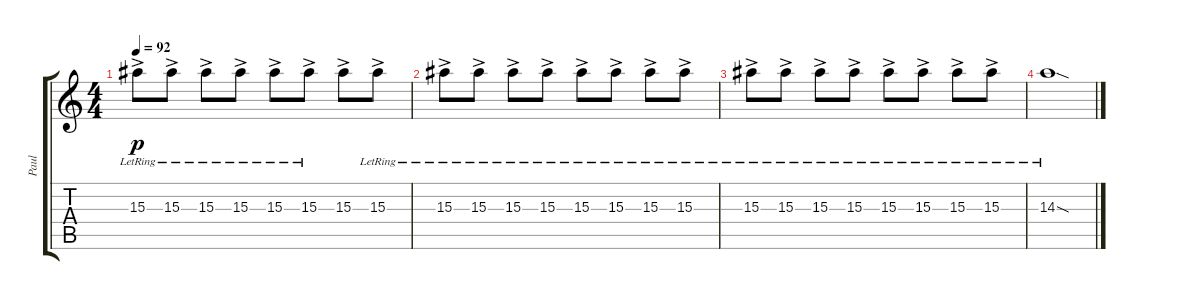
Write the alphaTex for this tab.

\track ("Paul" "Paul") {instrument overdrivenguitar}
\staff {score tabs}
\tuning (E4 B3 G3 D3 A2 E2) {hide}
\ts (4 4)
\tempo 92
\clef g2
\ks c
15.3{ac lr}.8{dy p} 15.3{ac lr}.8 15.3{ac lr}.8 15.3{ac lr}.8 15.3{ac lr}.8 15.3{ac lr}.8 15.3{ac}.8 15.3{ac lr}.8 |
15.3{ac lr}.8 15.3{ac lr}.8 15.3{ac lr}.8 15.3{ac lr}.8 15.3{ac lr}.8 15.3{ac lr}.8 15.3{ac lr}.8 15.3{ac lr}.8 |
15.3{ac lr}.8 15.3{ac lr}.8 15.3{ac lr}.8 15.3{ac lr}.8 15.3{ac lr}.8 15.3{ac lr}.8 15.3{ac lr}.8 15.3{ac lr}.8 |
14.3{sod lr}.1
